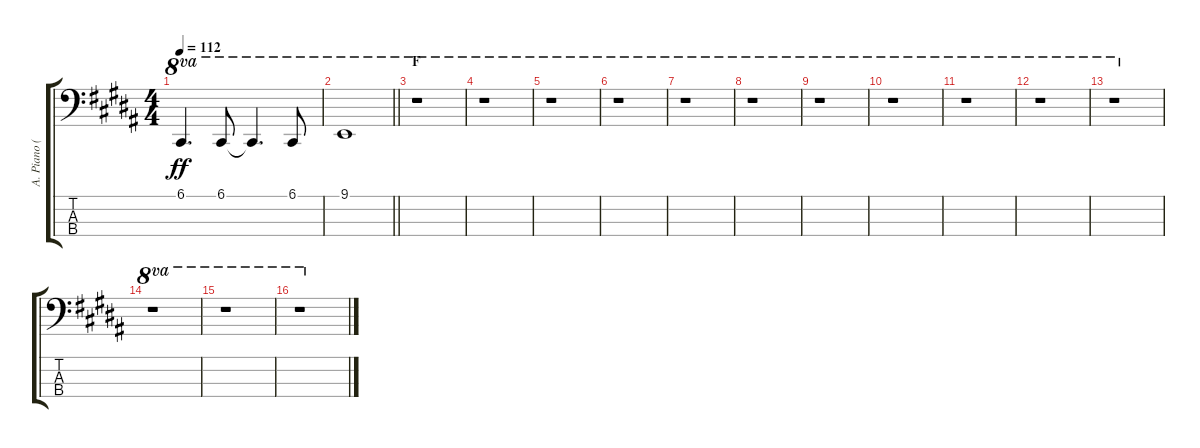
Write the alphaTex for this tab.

\track ("A. Piano (Left Hand)" "A. Piano (") {instrument brightacousticpiano}
\staff {score tabs}
\tuning (G2 D2 A1 E1) {hide}
\ts (4 4)
\tempo 112
\clef f4
\ks b
6.1.4{d ot 8va dy ff} 6.1.8{ot 8va} 6.1{t}.4{d ot 8va} 6.1.8{ot 8va} |
\barLineRight lightlight
9.1.1{ot 8va} |
\section ("" "F")
r.1{ot 8va} |
r.1{ot 8va} |
r.1{ot 8va} |
r.1{ot 8va} |
r.1{ot 8va} |
r.1{ot 8va} |
r.1{ot 8va} |
r.1{ot 8va} |
r.1{ot 8va} |
r.1{ot 8va} |
r.1{ot 8va} |
r.1{ot 8va} |
r.1{ot 8va} |
r.1{ot 8va}
